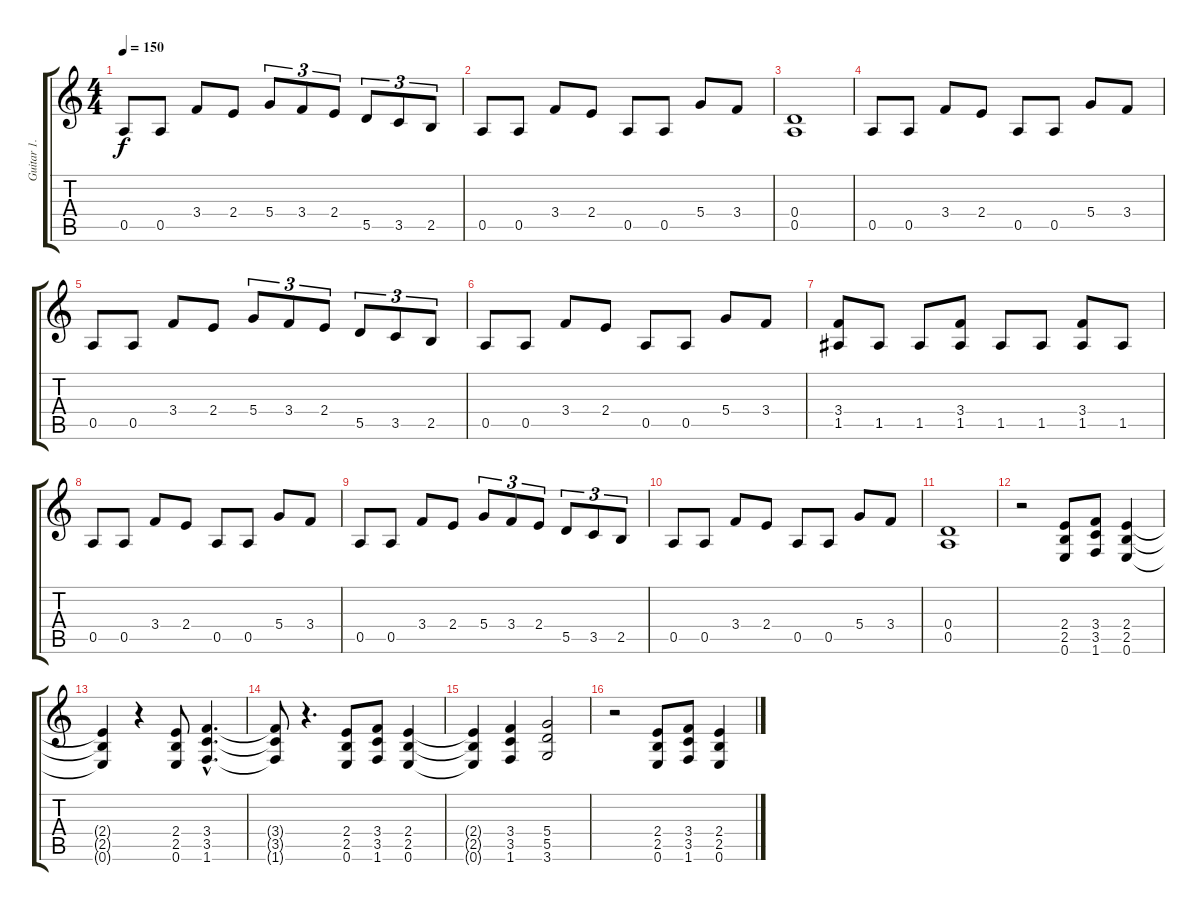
\track ("Guitar 1." "Guitar 1.") {instrument overdrivenguitar}
\staff {score tabs}
\tuning (E4 B3 G3 D3 A2 E2) {hide}
\ts (4 4)
\tempo 150
\clef g2
\ks c
0.5.8{dy f} 0.5.8 3.4.8 2.4.8 5.4.8{tu (3 2)} 3.4.8{tu (3 2)} 2.4.8{tu (3 2)} 5.5.8{tu (3 2)} 3.5.8{tu (3 2)} 2.5.8{tu (3 2)} |
0.5.8 0.5.8 3.4.8 2.4.8 0.5.8 0.5.8 5.4.8 3.4.8 |
(0.4 0.5).1 |
0.5.8 0.5.8 3.4.8 2.4.8 0.5.8 0.5.8 5.4.8 3.4.8 |
0.5.8 0.5.8 3.4.8 2.4.8 5.4.8{tu (3 2)} 3.4.8{tu (3 2)} 2.4.8{tu (3 2)} 5.5.8{tu (3 2)} 3.5.8{tu (3 2)} 2.5.8{tu (3 2)} |
0.5.8 0.5.8 3.4.8 2.4.8 0.5.8 0.5.8 5.4.8 3.4.8 |
(3.4 1.5).8 1.5.8 1.5.8 (3.4 1.5).8 1.5.8 1.5.8 (3.4 1.5).8 1.5.8 |
0.5.8 0.5.8 3.4.8 2.4.8 0.5.8 0.5.8 5.4.8 3.4.8 |
0.5.8 0.5.8 3.4.8 2.4.8 5.4.8{tu (3 2)} 3.4.8{tu (3 2)} 2.4.8{tu (3 2)} 5.5.8{tu (3 2)} 3.5.8{tu (3 2)} 2.5.8{tu (3 2)} |
0.5.8 0.5.8 3.4.8 2.4.8 0.5.8 0.5.8 5.4.8 3.4.8 |
(0.4 0.5).1 |
r.2 (2.4 2.5 0.6).8 (3.4 3.5 1.6).8 (2.4 2.5 0.6).4 |
(2.4{t} 2.5{t} 0.6{t}).4 r.4 (2.4 2.5 0.6).8 (3.4{hac} 3.5{hac} 1.6{hac}).4{d} |
(3.4{t} 3.5{t} 1.6{t}).8 r.4{d} (2.4 2.5 0.6).8 (3.4 3.5 1.6).8 (2.4 2.5 0.6).4 |
(2.4{t} 2.5{t} 0.6{t}).4 (3.4 3.5 1.6).4 (5.4 5.5 3.6).2 |
r.2 (2.4 2.5 0.6).8 (3.4 3.5 1.6).8 (2.4 2.5 0.6).4
